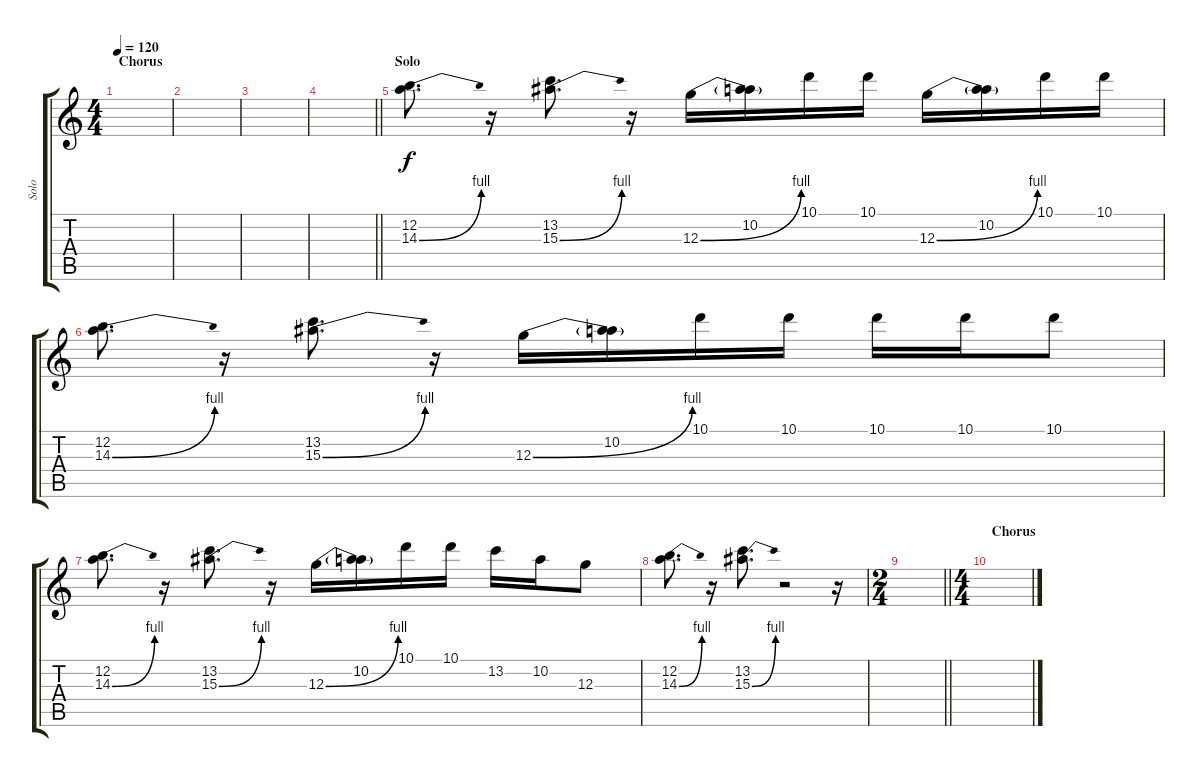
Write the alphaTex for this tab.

\track ("Solo" "Solo") {instrument distortionguitar}
\staff {score tabs}
\tuning (E4 B3 G3 D3 A2 E2) {hide}
\ts (4 4)
\section ("" "Chorus")
\tempo 120
\clef g2
\ks c
|
|
|
\barLineRight lightlight
|
\section ("" "Solo")
(12.2 14.3{be (bend 0 0 60 4)}).8{d} r.16 (13.2 15.3{be (bend 0 0 60 4)}).8{d} r.16 12.3{be (bend 0 0 60 4)}.16 (10.2 12.3{t}).16 10.1.16 10.1.16 12.3{be (bend 0 0 60 4)}.16 (10.2 12.3{t}).16 10.1.16 10.1.16 |
(12.2 14.3{be (bend 0 0 60 4)}).8{d} r.16 (13.2 15.3{be (bend 0 0 60 4)}).8{d} r.16 12.3{be (bend 0 0 60 4)}.16 (10.2 12.3{t}).16 10.1.16 10.1.16 10.1.16 10.1.16 10.1.8 |
(12.2 14.3{be (bend 0 0 60 4)}).8{d} r.16 (13.2 15.3{be (bend 0 0 60 4)}).8{d} r.16 12.3{be (bend 0 0 60 4)}.16 (10.2 12.3{t}).16 10.1.16 10.1.16 13.2.16 10.2.16 12.3.8 |
(12.2 14.3{be (bend 0 0 60 4)}).8{d} r.16 (13.2 15.3{be (bend 0 0 60 4)}).8{d} r.2 r.16 |
\ts (2 4)
\barLineRight lightlight
|
\ts (4 4)
\section ("" "Chorus")
